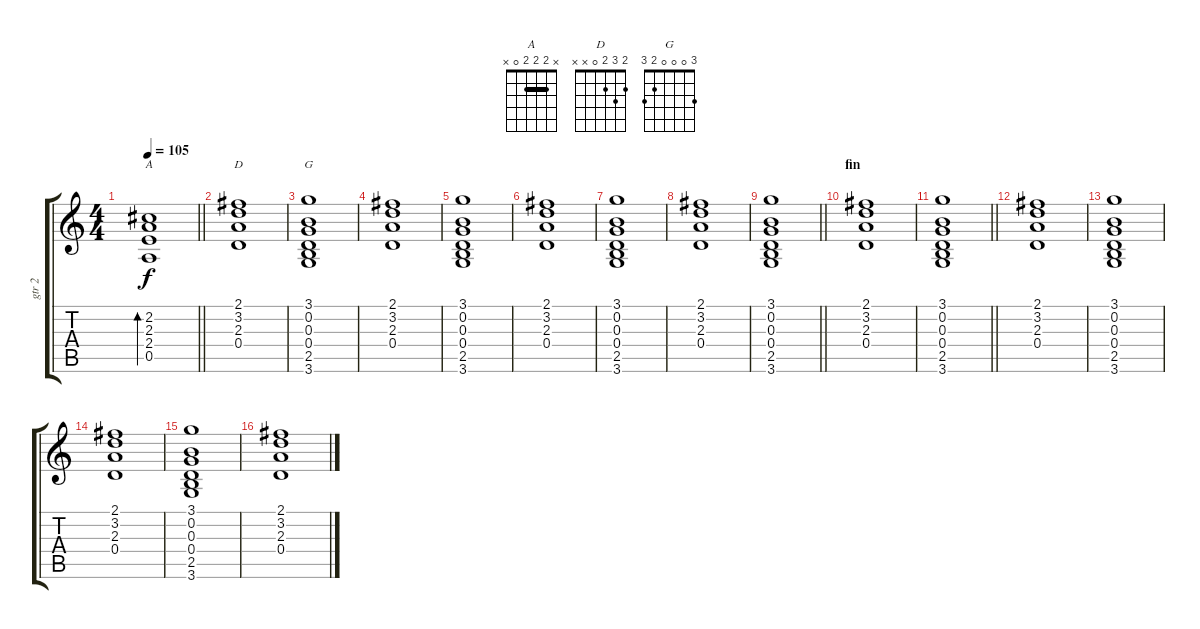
\track ("gtr 2" "gtr 2") {instrument electricguitarclean}
\staff {score tabs}
\tuning (E4 B3 G3 D3 A2 E2) {hide}
\chord ("A" x 2 2 2 0 x) {barre 2}
\chord ("D" 2 3 2 0 x x)
\chord ("G" 3 0 0 0 2 3)
\ts (4 4)
\tempo 105
\clef g2
\barLineRight lightlight
\ks c
(2.2 2.3 2.4 0.5).1{bd 120 ch "A" dy f} |
(2.1 3.2 2.3 0.4).1{ch "D"} |
(3.1 0.2 0.3 0.4 2.5 3.6).1{ch "G"} |
(2.1 3.2 2.3 0.4).1 |
(3.1 0.2 0.3 0.4 2.5 3.6).1 |
(2.1 3.2 2.3 0.4).1 |
(3.1 0.2 0.3 0.4 2.5 3.6).1 |
(2.1 3.2 2.3 0.4).1 |
\barLineRight lightlight
(3.1 0.2 0.3 0.4 2.5 3.6).1 |
\section ("" "fin")
(2.1 3.2 2.3 0.4).1 |
\barLineRight lightlight
(3.1 0.2 0.3 0.4 2.5 3.6).1 |
(2.1 3.2 2.3 0.4).1 |
(3.1 0.2 0.3 0.4 2.5 3.6).1 |
(2.1 3.2 2.3 0.4).1 |
(3.1 0.2 0.3 0.4 2.5 3.6).1 |
(2.1 3.2 2.3 0.4).1
